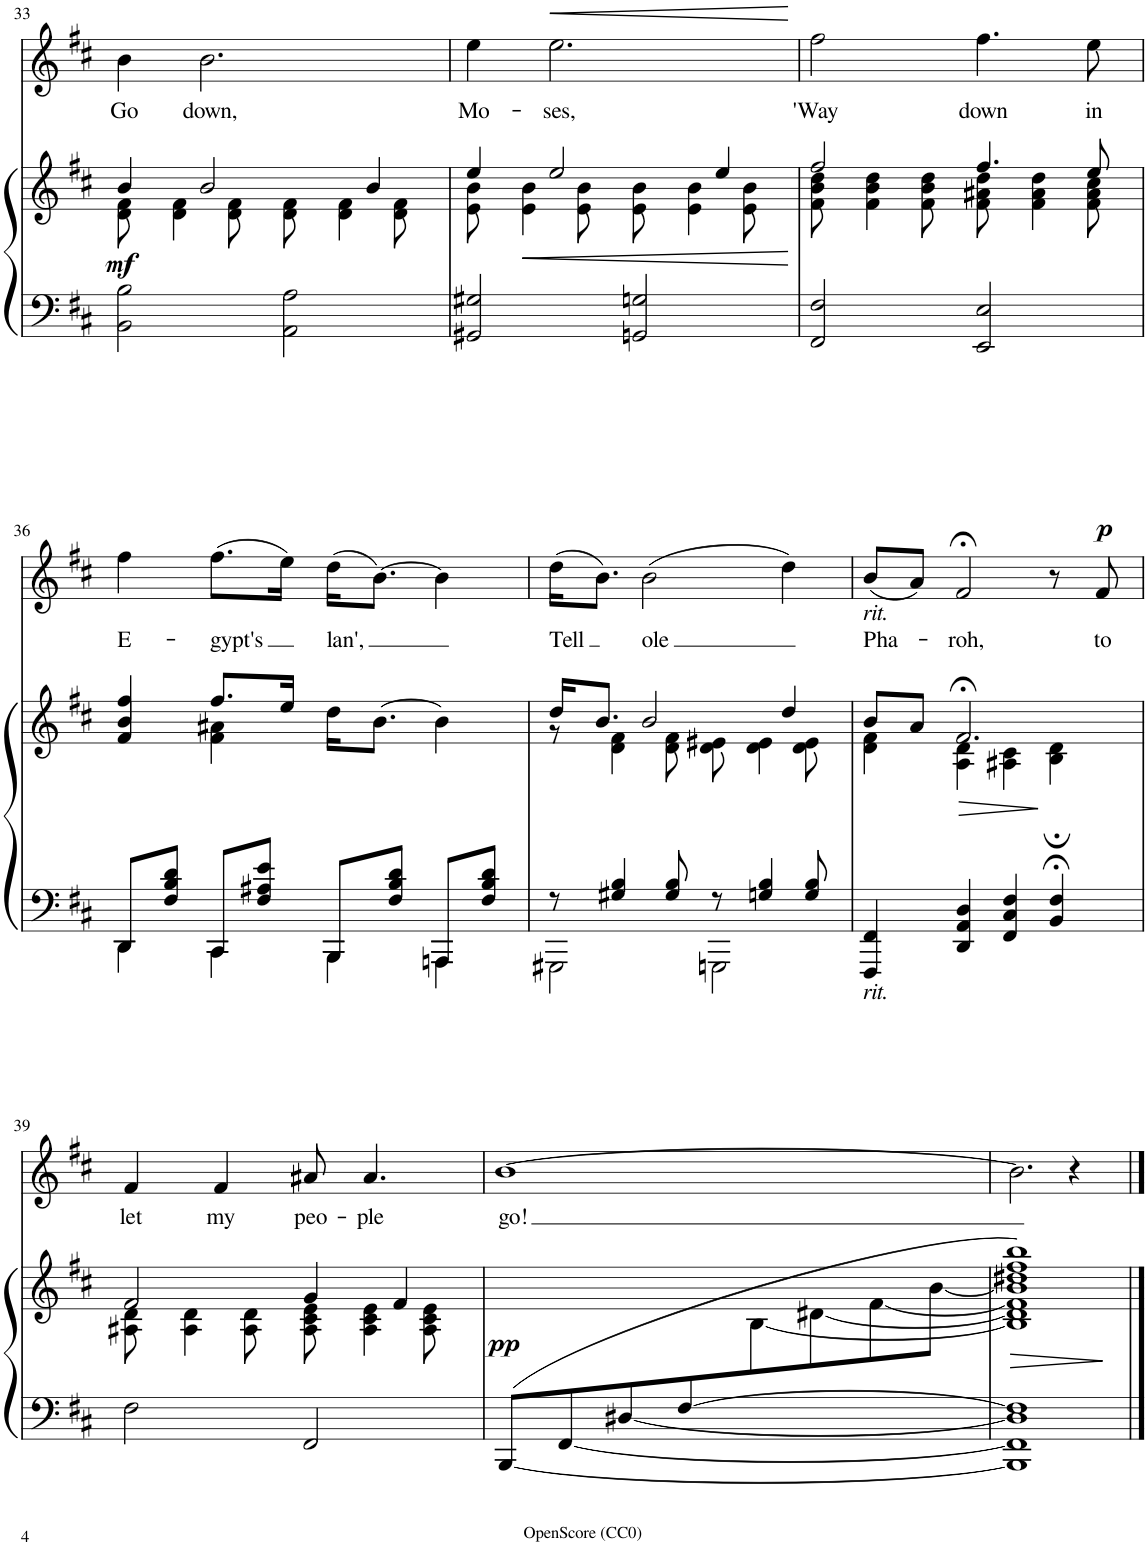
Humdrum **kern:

**kern	**kern	**dynam	**kern	**text	**dynam
*part2	*part2	*part2	*part1	*part1	*part1
*staff3	*staff2	*staff2/3	*staff1	*staff1	*staff1
*I"Piano	*	*	*I"Voice	*	*
*I'Pno	*	*	*	*	*
!!LO:PB:g=z
*clefF4	*clefG2	*	*clefG2	*	*
*k[f#c#]	*k[f#c#]	*	*k[f#c#]	*	*
*M4/4	*M4/4	*	*M4/4	*	*
=33	=33	=33	=33	=33	=33
*	*^	*	*	*	*
!	!	!	!LO:DY:b	!	!LO:LY:b	!
2BB\ 2B\	4b/	8d\ 8f#\	mf	4b\	Go	.
.	.	4d\ 4f#\	.	.	.	.
!	!	!	!	!	!LO:LY:b	!
.	2b/	.	.	2.b\	down,	.
.	.	8d\ 8f#\	.	.	.	.
2AA\ 2A\	.	8d\ 8f#\	.	.	.	.
.	.	4d\ 4f#\	.	.	.	.
.	4b/	.	.	.	.	.
.	.	8d\ 8f#\	.	.	.	.
=34	=34	=34	=34	=34	=34	=34
!	!	!	!	!	!LO:LY:b	!
2GG#X/ 2G#X/	4ee/	8e\ 8b\	.	4ee\	Mo-	.
!	!	!	!LO:HP:b	!	!	!
.	.	4e\ 4b\	<	.	.	.
!	!	!	!	!	!LO:LY:b	!LO:HP:b
.	2ee/	.	.	2.ee\	-ses,	<
.	.	8e\ 8b\	.	.	.	.
2GGn/ 2Gn/	.	8e\ 8b\	.	.	.	.
.	.	4e\ 4b\	.	.	.	.
.	4ee/	.	.	.	.	.
.	.	8e\ 8b\	.	.	.	.
*	*v	*v	*	*	*	*
.	.	.	.	.	[
=35	=35	=35	=35	=35	=35
*	*^	*	*	*	*
!	!	!	!	!	!LO:LY:b	!
2FF#/ 2F#/	2ff#/	8f#\ 8b\ 8dd\	.	2ff#\	'Way	.
.	.	4f#\ 4b\ 4dd\	.	.	.	.
.	.	8f#\ 8b\ 8dd\	.	.	.	.
!	!	!	!	!	!LO:LY:b	!
2EE/ 2E/	4.ff#/	8f#\ 8a#X\ 8dd\	.	4.ff#\	down	.
.	.	4f#\ 4a#\ 4dd\	.	.	.	.
!	!	!	!	!	!LO:LY:b	!
.	8ee/	8f#\ 8a#\ 8cc#\	.	8ee\	in	.
!!LO:LB:g=z
=36	=36	=36	=36	=36	=36	=36
*^	*	*	*	*	*	*
!	!	!	!	!	!	!LO:LY:b	!
8DD/L	4DD\	4b/ 4ff#/	4f#/	.	4ff#\	E-	.
8F#/ 8B/ 8d/J	.	.	.	.	.	.	.
!	!	!	!	!	!	!LO:LY:b	!
8CC#/L	4CC#\	8.ff#/L	4f#\ 4a#X\	.	(8.ff#\L	-gypt's	.
8F#/ 8A#X/ 8e/J	.	.	.	.	.	.	.
.	.	16ee/Jk	.	.	16ee\Jk)	.	.
!	!	!	!	!	!	!LO:LY:b	!
8BBB/L	4BBB\	16dd\KL	2ryy	.	(16dd\KL	lan',	.
.	.	[8.b\J	.	.	[8.b\J)	.	.
8F#/ 8B/ 8d/J	.	.	.	.	.	.	.
8AAA/L	4AAAn\	4b\]	.	.	4b\]	.	.
8F#/ 8B/ 8d/J	.	.	.	.	.	.	.
=37	=37	=37	=37	=37	=37	=37	=37
!	!	!	!	!	!	!LO:LY:b	!
8r	2GGG#X\	16dd/KL	8r	.	(16dd\KL	Tell	.
.	.	8.b/J	.	.	8.b\J)	.	.
4G#X/ 4B/	.	.	4d\ 4f#\	.	.	.	.
!	!	!	!	!	!	!LO:LY:b	!
.	.	2b/	.	.	(2b\	ole	.
8G#/ 8B/	.	.	8d\ 8f#\	.	.	.	.
8r	2GGGn\	.	8d\ 8e#X\	.	.	.	.
4Gn/ 4B/	.	.	4d\ 4e#\	.	.	.	.
.	.	4dd/	.	.	4dd\)	.	.
8G/ 8B/	.	.	8d\ 8e#\	.	.	.	.
*v	*v	*	*	*	*	*	*
=38	=38	=38	=38	=38	=38	=38
!	!	!	!	!LO:TX:b:i:t=rit.	!	!
!LO:TX:b:i:t=rit.	!	!	!	!	!	!
!	!	!	!	!	!LO:LY:b	!
4FFF#/ 4FF#/	8b/L	4d\ 4f#\	.	(8b/L	Pha-	.
.	8a/J	.	.	8a/J)	.	.
!	!	!	!LO:HP:b	!	!LO:LY:b	!
4DD/ 4AA/ 4D/	2.f#;</	4A\ 4d\	>	2f#;</	-roh,	.
4FF#/ 4C#/ 4F#/	.	4A#X\ 4c#\	.	.	.	.
4BB/;< 4F#/;<	.	4B\; 4d\;	[	8r	.	.
!	!	!	!	!	!LO:LY:b	!LO:DY:a
.	.	.	.	8f#/	to	p
!!LO:LB:g=z
=39	=39	=39	=39	=39	=39	=39
!	!	!	!	!	!LO:LY:b	!
2F#\	2f#/	8A#X\ 8d\	.	4f#/	let	.
.	.	4A#\ 4d\	.	.	.	.
!	!	!	!	!	!LO:LY:b	!
.	.	.	.	4f#/	my	.
.	.	8A#\ 8d\	.	.	.	.
!	!	!	!	!	!LO:LY:b	!
2FF#/	4g/	8A#\ 8c#\ 8e\	.	8a#X/	peo-	.
!	!	!	!	!	!LO:LY:b	!
.	.	4A#\ 4c#\ 4e\	.	4.a#/	-ple	.
.	4f#/	.	.	.	.	.
.	.	8A#\ 8c#\ 8e\	.	.	.	.
=40	=40	=40	=40	=40	=40	=40
*^	*	*	*	*	*	*
!	!	!	!	!LO:DY:b	!	!LO:LY:b	!
*	*	*v	*v	*	*	*	*
([<8BBB/L	1ryy	2ryy	pp	[1b	go!	.
[<8FF#/	.	.	.	.	.	.
[<8D#X/	.	.	.	.	.	.
[8F#/	.	.	.	.	.	.
2ryy	.	[8B\	.	.	.	.
.	.	[8d#X\	.	.	.	.
.	.	[8f#\	.	.	.	.
.	.	[<8b\J	.	.	.	.
=41	=41	=41	=41	=41	=41	=41
*	*	*^	*	*	*	*
1D#] 1F#]	1BBB] 1FF#]	1b] 1dd#X 1ff# 1bb)	1B] 1d#] 1f#]	.	2.b\]	.	.
.	.	.	.	.	4r	.	.
*v	*v	*	*	*	*	*	*
*	*v	*v	*	*	*	*
.	.	]	.	.	.
==	==	==	==	==	==
*-	*-	*-	*-	*-	*-
